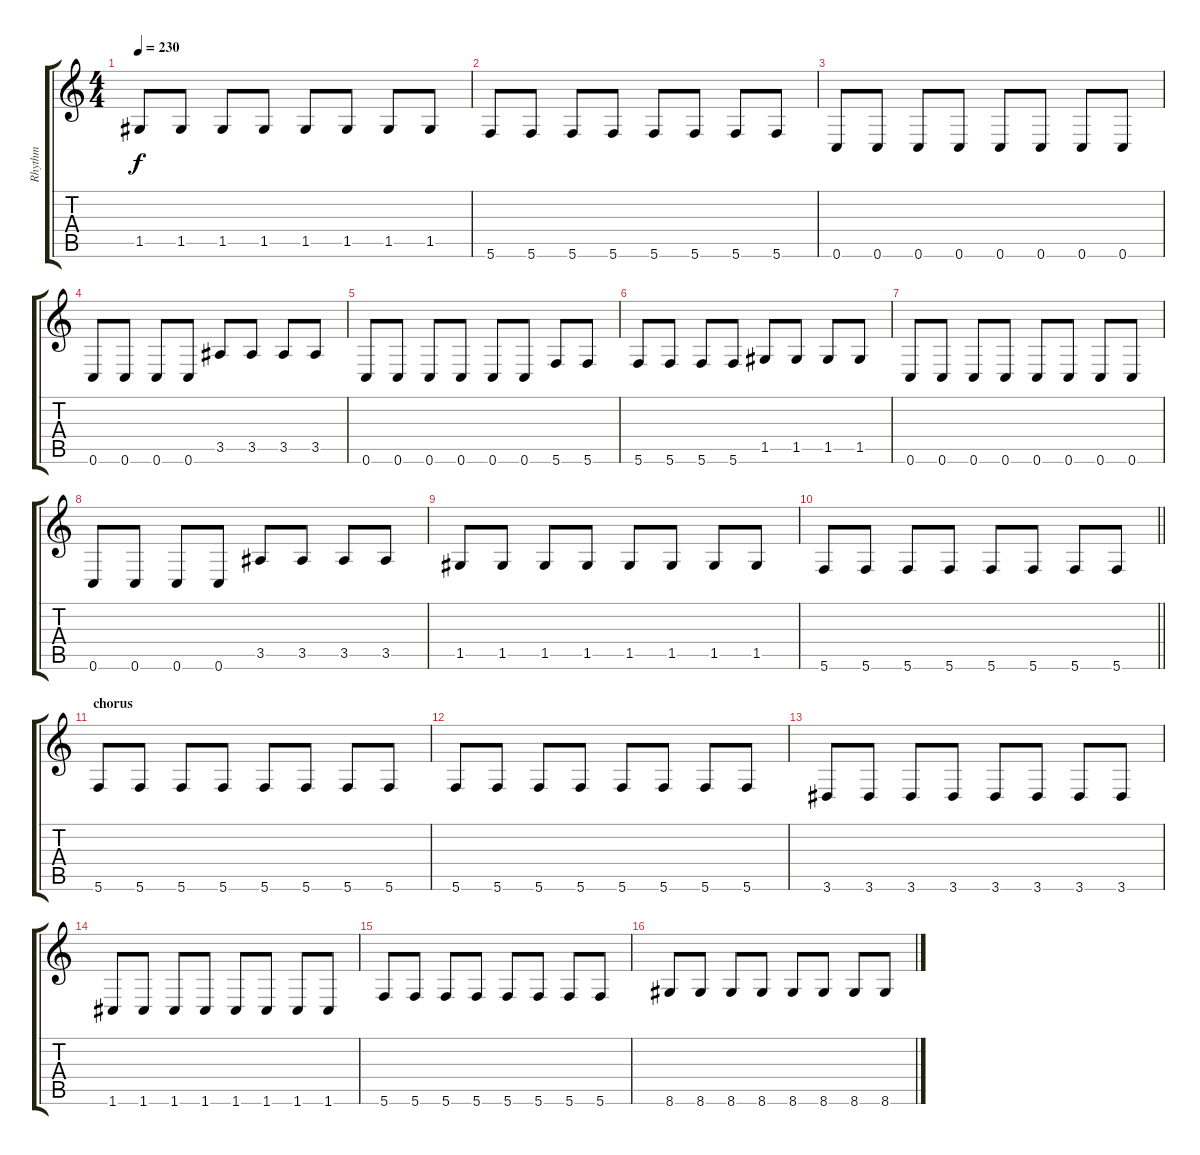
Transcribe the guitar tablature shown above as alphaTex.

\track ("Rhythm" "Rhythm") {instrument distortionguitar}
\staff {score tabs}
\tuning (D4 A3 F3 C3 G2 C2) {hide}
\ts (4 4)
\tempo 230
\clef g2
\ks c
1.5.8{dy f} 1.5.8 1.5.8 1.5.8 1.5.8 1.5.8 1.5.8 1.5.8 |
5.6.8 5.6.8 5.6.8 5.6.8 5.6.8 5.6.8 5.6.8 5.6.8 |
0.6.8 0.6.8 0.6.8 0.6.8 0.6.8 0.6.8 0.6.8 0.6.8 |
0.6.8 0.6.8 0.6.8 0.6.8 3.5.8 3.5.8 3.5.8 3.5.8 |
0.6.8 0.6.8 0.6.8 0.6.8 0.6.8 0.6.8 5.6.8 5.6.8 |
5.6.8 5.6.8 5.6.8 5.6.8 1.5.8 1.5.8 1.5.8 1.5.8 |
0.6.8 0.6.8 0.6.8 0.6.8 0.6.8 0.6.8 0.6.8 0.6.8 |
0.6.8 0.6.8 0.6.8 0.6.8 3.5.8 3.5.8 3.5.8 3.5.8 |
1.5.8 1.5.8 1.5.8 1.5.8 1.5.8 1.5.8 1.5.8 1.5.8 |
\barLineRight lightlight
5.6.8 5.6.8 5.6.8 5.6.8 5.6.8 5.6.8 5.6.8 5.6.8 |
\section ("" "chorus")
5.6.8 5.6.8 5.6.8 5.6.8 5.6.8 5.6.8 5.6.8 5.6.8 |
5.6.8 5.6.8 5.6.8 5.6.8 5.6.8 5.6.8 5.6.8 5.6.8 |
3.6.8 3.6.8 3.6.8 3.6.8 3.6.8 3.6.8 3.6.8 3.6.8 |
1.6.8 1.6.8 1.6.8 1.6.8 1.6.8 1.6.8 1.6.8 1.6.8 |
5.6.8 5.6.8 5.6.8 5.6.8 5.6.8 5.6.8 5.6.8 5.6.8 |
8.6.8 8.6.8 8.6.8 8.6.8 8.6.8 8.6.8 8.6.8 8.6.8
